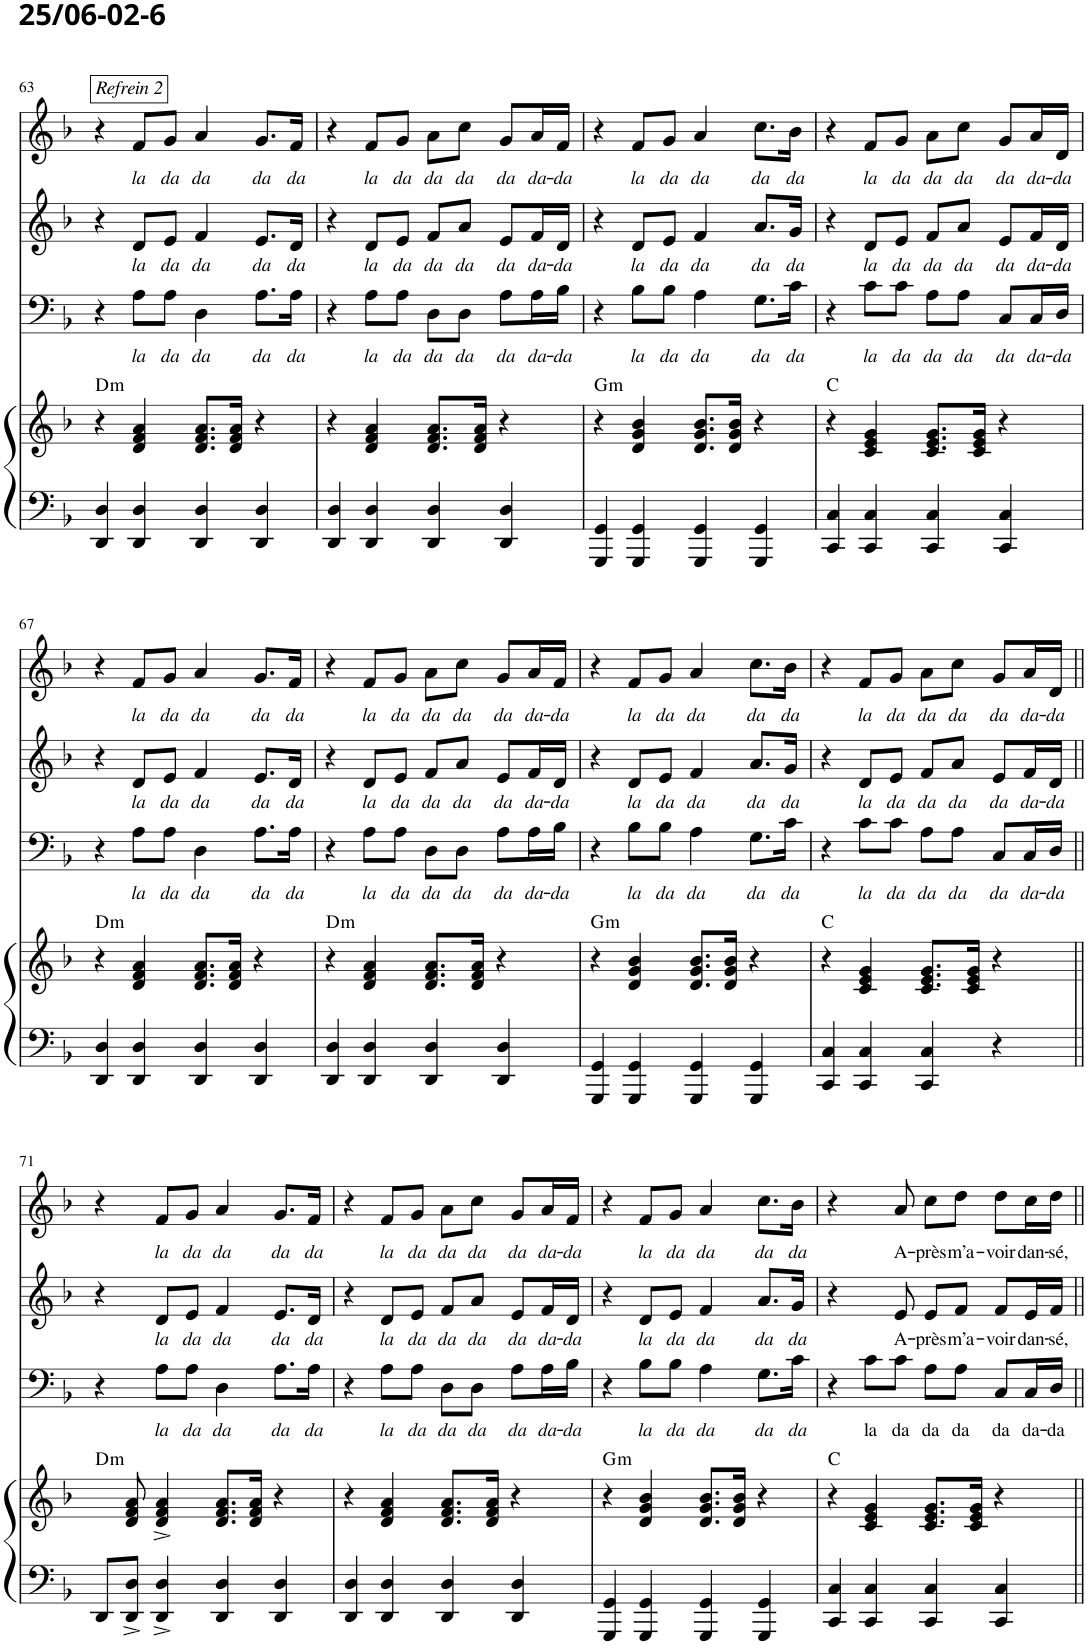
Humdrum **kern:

**kern	**kern	**harte	**kern	**text	**kern	**text	**kern	**text
*part4	*part4	*part4	*part3	*part3	*part2	*part2	*part1	*part1
*staff5	*staff4	*	*staff3	*staff3	*staff2	*staff2	*staff1	*staff1
*I"Piano	*	*	*I"Bas	*	*I"alt	*	*I"Sopraan	*
*I'Pno	*	*	*	*	*	*	*	*
!!LO:PB:g=z
*clefF4	*clefG2	*	*clefF4	*	*clefG2	*	*clefG2	*
*k[b-]	*k[b-]	*	*k[b-]	*	*k[b-]	*	*k[b-]	*
*M4/4	*M4/4	*	*M4/4	*	*M4/4	*	*M4/4	*
=63	=63	=63	=63	=63	=63	=63	=63	=63
!	!	!LO:H:kt=m	!	!	!	!	!LO:TX:a:i:t=Refrein 2	!
4DD/ 4D/	4r	D:min	4r	.	4r	.	4r	.
!	!	!	!	!LO:LY:b	!	!LO:LY:b	!	!LO:LY:b
4DD/ 4D/	4d/ 4f/ 4a/	.	8A\L	la	8d/L	la	8f/L	la
!	!	!	!	!LO:LY:b	!	!LO:LY:b	!	!LO:LY:b
.	.	.	8A\J	da	8e/J	da	8g/J	da
!	!	!	!	!LO:LY:b	!	!LO:LY:b	!	!LO:LY:b
4DD/ 4D/	8.d/ 8.f/ 8.a/L	.	4D\	da	4f/	da	4a/	da
.	16d/ 16f/ 16a/Jk	.	.	.	.	.	.	.
!	!	!	!	!LO:LY:b	!	!LO:LY:b	!	!LO:LY:b
4DD/ 4D/	4r	.	8.A\L	da	8.e/L	da	8.g/L	da
!	!	!	!	!LO:LY:b	!	!LO:LY:b	!	!LO:LY:b
.	.	.	16A\Jk	da	16d/Jk	da	16f/Jk	da
=64	=64	=64	=64	=64	=64	=64	=64	=64
4DD/ 4D/	4r	.	4r	.	4r	.	4r	.
!	!	!	!	!LO:LY:b	!	!LO:LY:b	!	!LO:LY:b
4DD/ 4D/	4d/ 4f/ 4a/	.	8A\L	la	8d/L	la	8f/L	la
!	!	!	!	!LO:LY:b	!	!LO:LY:b	!	!LO:LY:b
.	.	.	8A\J	da	8e/J	da	8g/J	da
!	!	!	!	!LO:LY:b	!	!LO:LY:b	!	!LO:LY:b
4DD/ 4D/	8.d/ 8.f/ 8.a/L	.	8D\L	da	8f/L	da	8a\L	da
!	!	!	!	!LO:LY:b	!	!LO:LY:b	!	!LO:LY:b
.	.	.	8D\J	da	8a/J	da	8cc\J	da
.	16d/ 16f/ 16a/Jk	.	.	.	.	.	.	.
!	!	!	!	!LO:LY:b	!	!LO:LY:b	!	!LO:LY:b
4DD/ 4D/	4r	.	8A\L	da	8e/L	da	8g/L	da
!	!	!	!	!LO:LY:b	!	!LO:LY:b	!	!LO:LY:b
.	.	.	16A\L	da-	16f/L	da-	16a/L	da-
!	!	!	!	!LO:LY:b	!	!LO:LY:b	!	!LO:LY:b
.	.	.	16B-\JJ	-da	16d/JJ	-da	16f/JJ	-da
=65	=65	=65	=65	=65	=65	=65	=65	=65
!	!	!LO:H:kt=m	!	!	!	!	!	!
4GGG/ 4GG/	4r	G:min	4r	.	4r	.	4r	.
!	!	!	!	!LO:LY:b	!	!LO:LY:b	!	!LO:LY:b
4GGG/ 4GG/	4d/ 4g/ 4b-/	.	8B-\L	la	8d/L	la	8f/L	la
!	!	!	!	!LO:LY:b	!	!LO:LY:b	!	!LO:LY:b
.	.	.	8B-\J	da	8e/J	da	8g/J	da
!	!	!	!	!LO:LY:b	!	!LO:LY:b	!	!LO:LY:b
4GGG/ 4GG/	8.d/ 8.g/ 8.b-/L	.	4A\	da	4f/	da	4a/	da
.	16d/ 16g/ 16b-/Jk	.	.	.	.	.	.	.
!	!	!	!	!LO:LY:b	!	!LO:LY:b	!	!LO:LY:b
4GGG/ 4GG/	4r	.	8.G\L	da	8.a/L	da	8.cc\L	da
!	!	!	!	!LO:LY:b	!	!LO:LY:b	!	!LO:LY:b
.	.	.	16c\Jk	da	16g/Jk	da	16b-\Jk	da
=66	=66	=66	=66	=66	=66	=66	=66	=66
4CC/ 4C/	4r	C:maj	4r	.	4r	.	4r	.
!	!	!	!	!LO:LY:b	!	!LO:LY:b	!	!LO:LY:b
4CC/ 4C/	4c/ 4e/ 4g/	.	8c\L	la	8d/L	la	8f/L	la
!	!	!	!	!LO:LY:b	!	!LO:LY:b	!	!LO:LY:b
.	.	.	8c\J	da	8e/J	da	8g/J	da
!	!	!	!	!LO:LY:b	!	!LO:LY:b	!	!LO:LY:b
4CC/ 4C/	8.c/ 8.e/ 8.g/L	.	8A\L	da	8f/L	da	8a\L	da
!	!	!	!	!LO:LY:b	!	!LO:LY:b	!	!LO:LY:b
.	.	.	8A\J	da	8a/J	da	8cc\J	da
.	16c/ 16e/ 16g/Jk	.	.	.	.	.	.	.
!	!	!	!	!LO:LY:b	!	!LO:LY:b	!	!LO:LY:b
4CC/ 4C/	4r	.	8C/L	da	8e/L	da	8g/L	da
!	!	!	!	!LO:LY:b	!	!LO:LY:b	!	!LO:LY:b
.	.	.	16C/L	da-	16f/L	da-	16a/L	da-
!	!	!	!	!LO:LY:b	!	!LO:LY:b	!	!LO:LY:b
.	.	.	16D/JJ	-da	16d/JJ	-da	16d/JJ	-da
!!LO:LB:g=z
=67	=67	=67	=67	=67	=67	=67	=67	=67
!	!	!LO:H:kt=m	!	!	!	!	!	!
4DD/ 4D/	4r	D:min	4r	.	4r	.	4r	.
!	!	!	!	!LO:LY:b	!	!LO:LY:b	!	!LO:LY:b
4DD/ 4D/	4d/ 4f/ 4a/	.	8A\L	la	8d/L	la	8f/L	la
!	!	!	!	!LO:LY:b	!	!LO:LY:b	!	!LO:LY:b
.	.	.	8A\J	da	8e/J	da	8g/J	da
!	!	!	!	!LO:LY:b	!	!LO:LY:b	!	!LO:LY:b
4DD/ 4D/	8.d/ 8.f/ 8.a/L	.	4D\	da	4f/	da	4a/	da
.	16d/ 16f/ 16a/Jk	.	.	.	.	.	.	.
!	!	!	!	!LO:LY:b	!	!LO:LY:b	!	!LO:LY:b
4DD/ 4D/	4r	.	8.A\L	da	8.e/L	da	8.g/L	da
!	!	!	!	!LO:LY:b	!	!LO:LY:b	!	!LO:LY:b
.	.	.	16A\Jk	da	16d/Jk	da	16f/Jk	da
=68	=68	=68	=68	=68	=68	=68	=68	=68
!	!	!LO:H:kt=m	!	!	!	!	!	!
4DD/ 4D/	4r	D:min	4r	.	4r	.	4r	.
!	!	!	!	!LO:LY:b	!	!LO:LY:b	!	!LO:LY:b
4DD/ 4D/	4d/ 4f/ 4a/	.	8A\L	la	8d/L	la	8f/L	la
!	!	!	!	!LO:LY:b	!	!LO:LY:b	!	!LO:LY:b
.	.	.	8A\J	da	8e/J	da	8g/J	da
!	!	!	!	!LO:LY:b	!	!LO:LY:b	!	!LO:LY:b
4DD/ 4D/	8.d/ 8.f/ 8.a/L	.	8D\L	da	8f/L	da	8a\L	da
!	!	!	!	!LO:LY:b	!	!LO:LY:b	!	!LO:LY:b
.	.	.	8D\J	da	8a/J	da	8cc\J	da
.	16d/ 16f/ 16a/Jk	.	.	.	.	.	.	.
!	!	!	!	!LO:LY:b	!	!LO:LY:b	!	!LO:LY:b
4DD/ 4D/	4r	.	8A\L	da	8e/L	da	8g/L	da
!	!	!	!	!LO:LY:b	!	!LO:LY:b	!	!LO:LY:b
.	.	.	16A\L	da-	16f/L	da-	16a/L	da-
!	!	!	!	!LO:LY:b	!	!LO:LY:b	!	!LO:LY:b
.	.	.	16B-\JJ	-da	16d/JJ	-da	16f/JJ	-da
=69	=69	=69	=69	=69	=69	=69	=69	=69
!	!	!LO:H:kt=m	!	!	!	!	!	!
4GGG/ 4GG/	4r	G:min	4r	.	4r	.	4r	.
!	!	!	!	!LO:LY:b	!	!LO:LY:b	!	!LO:LY:b
4GGG/ 4GG/	4d/ 4g/ 4b-/	.	8B-\L	la	8d/L	la	8f/L	la
!	!	!	!	!LO:LY:b	!	!LO:LY:b	!	!LO:LY:b
.	.	.	8B-\J	da	8e/J	da	8g/J	da
!	!	!	!	!LO:LY:b	!	!LO:LY:b	!	!LO:LY:b
4GGG/ 4GG/	8.d/ 8.g/ 8.b-/L	.	4A\	da	4f/	da	4a/	da
.	16d/ 16g/ 16b-/Jk	.	.	.	.	.	.	.
!	!	!	!	!LO:LY:b	!	!LO:LY:b	!	!LO:LY:b
4GGG/ 4GG/	4r	.	8.G\L	da	8.a/L	da	8.cc\L	da
!	!	!	!	!LO:LY:b	!	!LO:LY:b	!	!LO:LY:b
.	.	.	16c\Jk	da	16g/Jk	da	16b-\Jk	da
=70	=70	=70	=70	=70	=70	=70	=70	=70
4CC/ 4C/	4r	C:maj	4r	.	4r	.	4r	.
!	!	!	!	!LO:LY:b	!	!LO:LY:b	!	!LO:LY:b
4CC/ 4C/	4c/ 4e/ 4g/	.	8c\L	la	8d/L	la	8f/L	la
!	!	!	!	!LO:LY:b	!	!LO:LY:b	!	!LO:LY:b
.	.	.	8c\J	da	8e/J	da	8g/J	da
!	!	!	!	!LO:LY:b	!	!LO:LY:b	!	!LO:LY:b
4CC/ 4C/	8.c/ 8.e/ 8.g/L	.	8A\L	da	8f/L	da	8a\L	da
!	!	!	!	!LO:LY:b	!	!LO:LY:b	!	!LO:LY:b
.	.	.	8A\J	da	8a/J	da	8cc\J	da
.	16c/ 16e/ 16g/Jk	.	.	.	.	.	.	.
!	!	!	!	!LO:LY:b	!	!LO:LY:b	!	!LO:LY:b
4r	4r	.	8C/L	da	8e/L	da	8g/L	da
!	!	!	!	!LO:LY:b	!	!LO:LY:b	!	!LO:LY:b
.	.	.	16C/L	da-	16f/L	da-	16a/L	da-
!	!	!	!	!LO:LY:b	!	!LO:LY:b	!	!LO:LY:b
.	.	.	16D/JJ	-da	16d/JJ	-da	16d/JJ	-da
!!LO:LB:g=z
=71||	=71||	=71||	=71||	=71||	=71||	=71||	=71||	=71||
!	!	!LO:H:kt=m	!	!	!	!	!	!
8DD/L	8ryy	D:min	4r	.	4r	.	4r	.
8DD/^ 8D/^J	8d/ 8f/ 8a/	.	.	.	.	.	.	.
!	!	!	!	!LO:LY:b	!	!LO:LY:b	!	!LO:LY:b
4DD/^ 4D/^	4d/^ 4f/^ 4a/^	.	8A\L	la	8d/L	la	8f/L	la
!	!	!	!	!LO:LY:b	!	!LO:LY:b	!	!LO:LY:b
.	.	.	8A\J	da	8e/J	da	8g/J	da
!	!	!	!	!LO:LY:b	!	!LO:LY:b	!	!LO:LY:b
4DD/ 4D/	8.d/ 8.f/ 8.a/L	.	4D\	da	4f/	da	4a/	da
.	16d/ 16f/ 16a/Jk	.	.	.	.	.	.	.
!	!	!	!	!LO:LY:b	!	!LO:LY:b	!	!LO:LY:b
4DD/ 4D/	4r	.	8.A\L	da	8.e/L	da	8.g/L	da
!	!	!	!	!LO:LY:b	!	!LO:LY:b	!	!LO:LY:b
.	.	.	16A\Jk	da	16d/Jk	da	16f/Jk	da
=72	=72	=72	=72	=72	=72	=72	=72	=72
4DD/ 4D/	4r	.	4r	.	4r	.	4r	.
!	!	!	!	!LO:LY:b	!	!LO:LY:b	!	!LO:LY:b
4DD/ 4D/	4d/ 4f/ 4a/	.	8A\L	la	8d/L	la	8f/L	la
!	!	!	!	!LO:LY:b	!	!LO:LY:b	!	!LO:LY:b
.	.	.	8A\J	da	8e/J	da	8g/J	da
!	!	!	!	!LO:LY:b	!	!LO:LY:b	!	!LO:LY:b
4DD/ 4D/	8.d/ 8.f/ 8.a/L	.	8D\L	da	8f/L	da	8a\L	da
!	!	!	!	!LO:LY:b	!	!LO:LY:b	!	!LO:LY:b
.	.	.	8D\J	da	8a/J	da	8cc\J	da
.	16d/ 16f/ 16a/Jk	.	.	.	.	.	.	.
!	!	!	!	!LO:LY:b	!	!LO:LY:b	!	!LO:LY:b
4DD/ 4D/	4r	.	8A\L	da	8e/L	da	8g/L	da
!	!	!	!	!LO:LY:b	!	!LO:LY:b	!	!LO:LY:b
.	.	.	16A\L	da-	16f/L	da-	16a/L	da-
!	!	!	!	!LO:LY:b	!	!LO:LY:b	!	!LO:LY:b
.	.	.	16B-\JJ	-da	16d/JJ	-da	16f/JJ	-da
=73	=73	=73	=73	=73	=73	=73	=73	=73
!	!	!LO:H:kt=m	!	!	!	!	!	!
4GGG/ 4GG/	4r	G:min	4r	.	4r	.	4r	.
!	!	!	!	!LO:LY:b	!	!LO:LY:b	!	!LO:LY:b
4GGG/ 4GG/	4d/ 4g/ 4b-/	.	8B-\L	la	8d/L	la	8f/L	la
!	!	!	!	!LO:LY:b	!	!LO:LY:b	!	!LO:LY:b
.	.	.	8B-\J	da	8e/J	da	8g/J	da
!	!	!	!	!LO:LY:b	!	!LO:LY:b	!	!LO:LY:b
4GGG/ 4GG/	8.d/ 8.g/ 8.b-/L	.	4A\	da	4f/	da	4a/	da
.	16d/ 16g/ 16b-/Jk	.	.	.	.	.	.	.
!	!	!	!	!LO:LY:b	!	!LO:LY:b	!	!LO:LY:b
4GGG/ 4GG/	4r	.	8.G\L	da	8.a/L	da	8.cc\L	da
!	!	!	!	!LO:LY:b	!	!LO:LY:b	!	!LO:LY:b
.	.	.	16c\Jk	da	16g/Jk	da	16b-\Jk	da
=74	=74	=74	=74	=74	=74	=74	=74	=74
4CC/ 4C/	4r	C:maj	4r	.	4r	.	4r	.
!	!	!	!	!LO:LY:b	!	!	!	!
4CC/ 4C/	4c/ 4e/ 4g/	.	8c\L	la	8ryy	.	8ryy	.
!	!	!	!	!LO:LY:b	!	!LO:LY:b	!	!LO:LY:b
.	.	.	8c\J	da	8e/	A-	8a/	A-
!	!	!	!	!LO:LY:b	!	!LO:LY:b	!	!LO:LY:b
4CC/ 4C/	8.c/ 8.e/ 8.g/L	.	8A\L	da	8e/L	-près	8cc\L	-près
!	!	!	!	!LO:LY:b	!	!LO:LY:b	!	!LO:LY:b
.	.	.	8A\J	da	8f/J	m’a-	8dd\J	m’a-
.	16c/ 16e/ 16g/Jk	.	.	.	.	.	.	.
!	!	!	!	!LO:LY:b	!	!LO:LY:b	!	!LO:LY:b
4CC/ 4C/	4r	.	8C/L	da	8f/L	-voir	8dd\L	-voir
!	!	!	!	!LO:LY:b	!	!LO:LY:b	!	!LO:LY:b
.	.	.	16C/L	da-	16e/L	dan-	16cc\L	dan-
!	!	!	!	!LO:LY:b	!	!LO:LY:b	!	!LO:LY:b
.	.	.	16D/JJ	-da	16f/JJ	-sé,	16dd\JJ	-sé,
=||	=||	=||	=||	=||	=||	=||	=||	=||
*-	*-	*-	*-	*-	*-	*-	*-	*-
